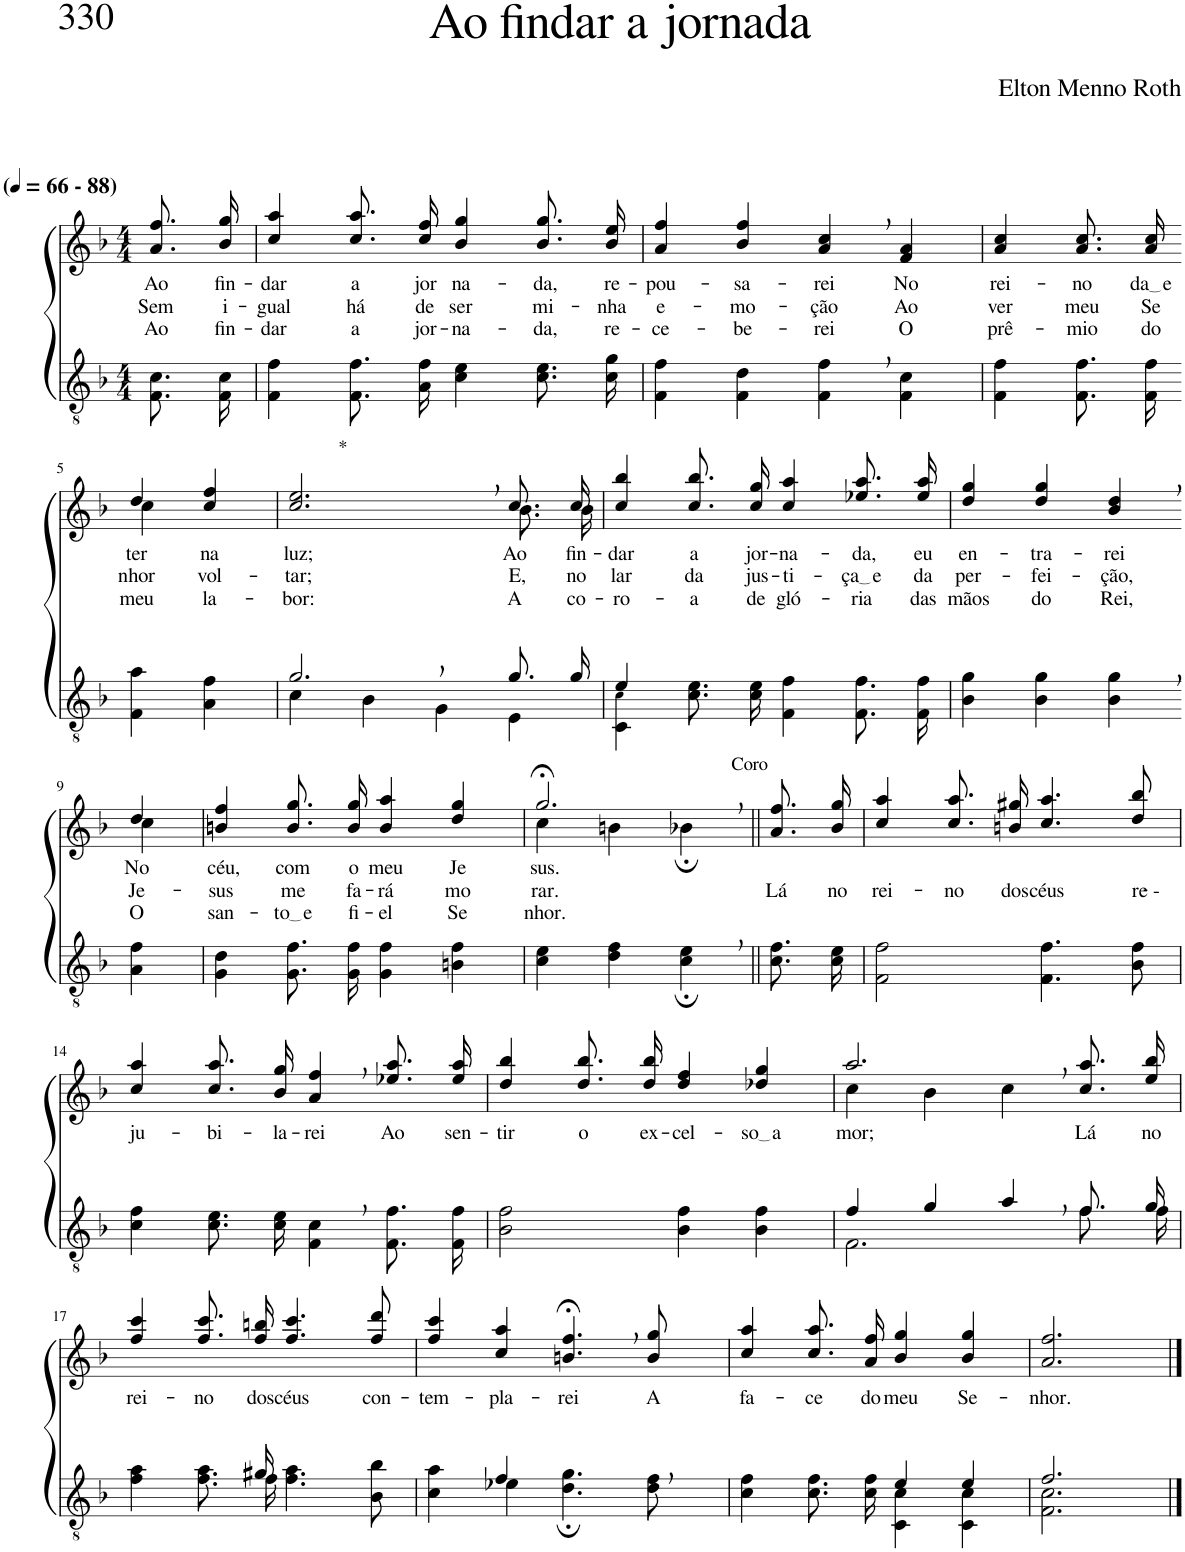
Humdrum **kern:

**kern	**kern	**text	**text	**text
*part2	*part1	*part1	*part1	*part1
*staff2	*staff1	*staff1	*staff1	*staff1
*I"Parte III e IV	*I"Parte I e II	*	*	*
*clefGv2	*clefG2	*	*	*
*Trd5c9	*Trd5c9	*	*	*
*k[b-]	*k[b-]	*	*	*
*M4/4	*M4/4	*	*	*
*MM66	*MM66	*	*	*
=1	=1	=1	=1	=1
!	!LO:TX:a:B:t=(	!	!	!
!	!LO:TX:a:B:t=- 88)	!	!	!
!	!	!LO:LY:b	!LO:LY:b	!LO:LY:b
8.F/ 8.c/L	8.a\ 8.ff\L	Ao	Sem	Ao
!	!	!LO:LY:b	!LO:LY:b	!LO:LY:b
16F/ 16c/Jk	16b-\ 16gg\Jk	fin-	i-	fin-
=2	=2	=2	=2	=2
!	!	!LO:LY:b	!LO:LY:b	!LO:LY:b
4F\ 4f\	4cc/ 4aa/	-dar	-gual	-dar
!	!	!LO:LY:b	!LO:LY:b	!LO:LY:b
8.F\ 8.f\L	8.cc\ 8.aa\L	a	há	a
!	!	!LO:LY:b	!LO:LY:b	!LO:LY:b
16A\ 16f\Jk	16cc\ 16ff\Jk	jor	de	jor-
!	!	!LO:LY:b	!LO:LY:b	!LO:LY:b
4c\ 4e\	4b-/ 4gg/	na-	ser	-na-
!	!	!LO:LY:b	!LO:LY:b	!LO:LY:b
8.c\ 8.e\L	8.b-\ 8.gg\L	-da,	mi-	-da,
!	!	!LO:LY:b	!LO:LY:b	!LO:LY:b
16c\ 16g\Jk	16b-\ 16ee\Jk	re-	-nha	re-
=3	=3	=3	=3	=3
!	!	!LO:LY:b	!LO:LY:b	!LO:LY:b
4F\ 4f\	4a/ 4ff/	-pou-	e-	-ce-
!	!	!LO:LY:b	!LO:LY:b	!LO:LY:b
4F\ 4d\	4b-/ 4ff/	-sa-	-mo-	-be-
!	!	!LO:LY:b	!LO:LY:b	!LO:LY:b
4F\, 4f\,	4a/, 4cc/,	-rei	-ção	-rei
!	!	!LO:LY:b	!LO:LY:b	!LO:LY:b
4F\ 4c\	4f/ 4a/	No	Ao	O
=4	=4	=4	=4	=4
!	!	!LO:LY:b	!LO:LY:b	!LO:LY:b
4F\ 4f\	4a/ 4cc/	rei-	ver	prê-
!	!	!LO:LY:b	!LO:LY:b	!LO:LY:b
8.F\ 8.f\L	8.a\ 8.cc\L	-no	meu	-mio
!	!	!LO:LY:b	!LO:LY:b	!LO:LY:b
16F\ 16f\Jk	16a\ 16cc\Jk	da e	Se-	do
!!LO:LB:g=z
=5-	=5-	=5-	=5-	=5-
*	*^	*	*	*
!	!	!	!LO:LY:b	!LO:LY:b	!LO:LY:b
4F\ 4a\	4dd/	4cc\	-ter-	-nhor	meu
!	!	!	!LO:LY:b	!LO:LY:b	!LO:LY:b
4A\ 4f\	4cc/ 4ff/	4ryy	-na	vol-	la-
=6	=6	=6	=6	=6	=6
*^	*	*	*	*	*
!	!	!LO:TX:a:t=*	!	!	!	!
!	!	!	!	!LO:LY:b	!LO:LY:b	!LO:LY:b
2.g,/	4c\	2.cc/, 2.ee/,	2.ryy	luz;	-tar;	-bor:
.	4B-\	.	.	.	.	.
.	4G\	.	.	.	.	.
!	!	!	!	!LO:LY:b	!LO:LY:b	!LO:LY:b
8.g/L	4E\	8.cc/L	8.b-\L	Ao	E,	-A
!	!	!	!	!LO:LY:b	!LO:LY:b	!LO:LY:b
16g/Jk	.	16cc/Jk	16b-\Jk	fin-	no	co-
=7	=7	=7	=7	=7	=7	=7
!	!	!	!	!LO:LY:b	!LO:LY:b	!LO:LY:b
*	*	*v	*v	*	*	*
4e/	4C\ 4c!\	4cc/ 4bb-/	-dar	lar	-ro-
!	!	!	!LO:LY:b	!LO:LY:b	!LO:LY:b
2.ryy	8.c\ 8.e\L	8.cc\ 8.bb-\L	a	da	-a
!	!	!	!LO:LY:b	!LO:LY:b	!LO:LY:b
.	16c\ 16e\Jk	16cc\ 16gg\Jk	jor-	jus-	de
!	!	!	!LO:LY:b	!LO:LY:b	!LO:LY:b
.	4F\ 4f\	4cc/ 4aa/	-na-	-ti-	gló-
!	!	!	!LO:LY:b	!LO:LY:b	!LO:LY:b
.	8.F\ 8.f\L	8.ee-X\ 8.aa\L	-da,	ça e	-ria
!	!	!	!LO:LY:b	!LO:LY:b	!LO:LY:b
.	16F\ 16f\Jk	16ee-\ 16aa\Jk	eu	da	das
=8	=8	=8	=8	=8	=8
!	!	!	!LO:LY:b	!LO:LY:b	!LO:LY:b
*v	*v	*	*	*	*
4B-\ 4g\	4dd/ 4gg/	en-	per-	mãos
!	!	!LO:LY:b	!LO:LY:b	!LO:LY:b
4B-\ 4g\	4dd/ 4gg/	-tra-	-fei-	do
!	!	!LO:LY:b	!LO:LY:b	!LO:LY:b
4B-\, 4g\,	4b-/, 4dd/,	-rei	-ção,	Rei,
!!LO:LB:g=z
=9-	=9-	=9-	=9-	=9-
*	*^	*	*	*
!	!	!	!LO:LY:b	!LO:LY:b	!LO:LY:b
4A\ 4f\	4dd/	4cc\	No	Je-	O
=10	=10	=10	=10	=10	=10
!	!	!	!LO:LY:b	!LO:LY:b	!LO:LY:b
*	*v	*v	*	*	*
4G\ 4d\	4bn/ 4ff/	céu,	-sus	san-
!	!	!LO:LY:b	!LO:LY:b	!LO:LY:b
8.G\ 8.f\L	8.b\ 8.gg\L	com	me	to e
!	!	!LO:LY:b	!LO:LY:b	!LO:LY:b
16G\ 16f\Jk	16b\ 16gg\Jk	o	fa-	fi-
!	!	!LO:LY:b	!LO:LY:b	!LO:LY:b
4G\ 4f\	4b/ 4aa/	meu	-rá	-el
!	!	!LO:LY:b	!LO:LY:b	!LO:LY:b
4Bn\ 4f\	4dd/ 4gg/	Je-	mo-	Se-
=11	=11	=11	=11	=11
*	*^	*	*	*
!	!	!	!LO:LY:b	!LO:LY:b	!LO:LY:b
4c\ 4e\	2.gg;<,/	4cc\	-sus.	-rar.	nhor.
4d\ 4f\	.	4bn\	.	.	.
!	!	!LO:TX:a:t=Coro	!	!	!
4c\;, 4e\;,	.	4b-X;\	.	.	.
=12||	=12||	=12||	=12||	=12||	=12||
!	!	!	!	!LO:LY:b	!
*	*v	*v	*	*	*
8.c\ 8.f\L	8.a\ 8.ff\L	.	Lá	.
!	!	!	!LO:LY:b	!
16c\ 16e\Jk	16b-\ 16gg\Jk	.	no	.
=13	=13	=13	=13	=13
!	!	!	!LO:LY:b	!
2F\ 2f\	4cc/ 4aa/	.	rei-	.
!	!	!	!LO:LY:b	!
.	8.cc\ 8.aa\L	.	-no	.
!	!	!	!LO:LY:b	!
.	16bn\ 16gg#X\Jk	.	dos	.
!	!	!	!LO:LY:b	!
4.F\ 4.f\	4.cc/ 4.aa/	.	céus	.
!	!	!	!LO:LY:b	!
8B-\ 8f\	8dd/ 8bb-/	.	re --	.
!!LO:LB:g=z
=14	=14	=14	=14	=14
!	!	!LO:LY:b	!	!
4c\ 4f\	4cc/ 4aa/	ju-	.	.
!	!	!LO:LY:b	!	!
8.c\ 8.e\L	8.cc\ 8.aa\L	-bi-	.	.
!	!	!LO:LY:b	!	!
16c\ 16e\Jk	16b-\ 16gg\Jk	-la-	.	.
!	!	!LO:LY:b	!	!
4F\, 4c\,	4a/, 4ff/,	-rei	.	.
!	!	!LO:LY:b	!	!
8.F\ 8.f\L	8.ee-X\ 8.aa\L	Ao	.	.
!	!	!LO:LY:b	!	!
16F\ 16f\Jk	16ee-\ 16aa\Jk	sen-	.	.
=15	=15	=15	=15	=15
!	!	!LO:LY:b	!	!
2B-\ 2f\	4dd/ 4bb-/	-tir	.	.
!	!	!LO:LY:b	!	!
.	8.dd\ 8.bb-\L	o	.	.
!	!	!LO:LY:b	!	!
.	16dd\ 16bb-\Jk	ex-	.	.
!	!	!LO:LY:b	!	!
4B-\ 4f\	4dd/ 4ff/	-cel-	.	.
!	!	!LO:LY:b	!	!
4B-\ 4f\	4dd-X/ 4gg/	so a	.	.
=16	=16	=16	=16	=16
*^	*^	*	*	*
!	!	!	!	!LO:LY:b	!	!
4f/	2.F\	2.aa,/	4cc\	-mor;	.	.
4g/	.	.	4b-\	.	.	.
4a,/	.	.	4cc\	.	.	.
!	!	!	!	!LO:LY:b	!	!
8.f/L	8.f\L	8.cc\ 8.aa\L	4ryy	Lá	.	.
!	!	!	!	!LO:LY:b	!	!
16g/Jk	16f\Jk	16ee\ 16bb-\Jk	.	no	.	.
*	*	*v	*v	*	*	*
!!LO:LB:g=z
=17	=17	=17	=17	=17	=17
!	!	!	!LO:LY:b	!	!
4..ryy	4f\ 4a\	4ff/ 4ccc/	rei-	.	.
!	!	!	!LO:LY:b	!	!
.	8.f\ 8.a\L	8.ff\ 8.ccc\L	-no	.	.
!	!	!	!LO:LY:b	!	!
16g#X/	16f\Jk	16ff\ 16bbn\Jk	dos	.	.
!	!	!	!LO:LY:b	!	!
2ryy	4.f\ 4.a\	4.ff/ 4.ccc/	céus	.	.
!	!	!	!LO:LY:b	!	!
.	8B-\ 8b-\	8ff/ 8ddd/	con-	.	.
=18	=18	=18	=18	=18	=18
!	!	!	!LO:LY:b	!	!
4ryy	4c\ 4a\	4ff/ 4ccc/	-tem-	.	.
!	!	!	!LO:LY:b	!	!
4f/	4e-X\	4cc/ 4aa/	-pla-	.	.
!	!	!	!LO:LY:b	!	!
2ryy	4.d\; 4.g\;	4.bn/;<, 4.ff/;<,	-rei	.	.
!	!	!	!LO:LY:b	!	!
.	8d\ 8f\	8b/ 8gg/	A	.	.
=19	=19	=19	=19	=19	=19
!	!	!	!LO:LY:b	!	!
2ryy	4c\ 4f\	4cc/ 4aa/	fa-	.	.
!	!	!	!LO:LY:b	!	!
.	8.c\ 8.f\L	8.cc\ 8.aa\L	-ce	.	.
!	!	!	!LO:LY:b	!	!
.	16c\ 16f\Jk	16a\ 16ff\Jk	do	.	.
!	!	!	!LO:LY:b	!	!
4e/	4C\ 4c\	4b-/ 4gg/	meu	.	.
!	!	!	!LO:LY:b	!	!
4e/	4C\ 4c\	4b-/ 4gg/	Se-	.	.
=20	=20	=20	=20	=20	=20
!	!	!	!LO:LY:b	!	!
2.f/	2.F\ 2.c\	2.a/ 2.ff/	-nhor.	.	.
*v	*v	*	*	*	*
==	==	==	==	==
*-	*-	*-	*-	*-
